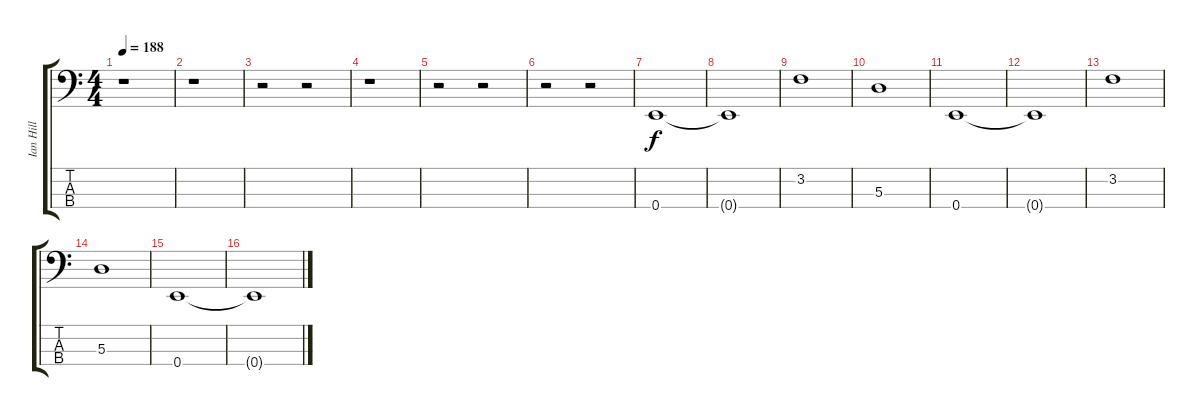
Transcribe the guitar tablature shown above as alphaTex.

\track ("Ian Hill" "Ian Hill") {instrument electricbasspick}
\staff {score tabs}
\tuning (G2 D2 A1 E1) {hide}
\ts (4 4)
\tempo 188
\clef f4
\ks c
r.1{dy f} |
r.1 |
r.2 r.2 |
r.1 |
r.2 r.2 |
r.2 r.2 |
0.4.1 |
0.4{t}.1 |
3.2.1 |
5.3.1 |
0.4.1 |
0.4{t}.1 |
3.2.1 |
5.3.1 |
0.4.1 |
0.4{t}.1
